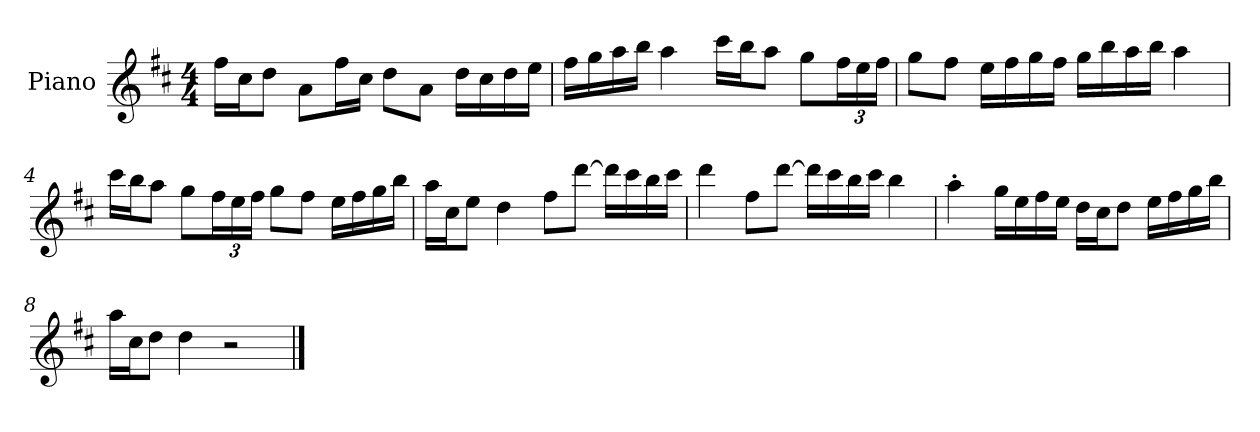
**kern
*part1
*staff1
*I"Piano
*I'P-no
*clefG2
*k[f#c#]
*M4/4
*MM90
=1
16ff#\LL
16cc#\J
8dd\J
8a\L
16ff#\L
16cc#\JJ
8dd\L
8a\J
16dd\LL
16cc#\
16dd\
16ee\JJ
=2
16ff#\LL
16gg\
16aa\
16bb\JJ
4aa\
16ccc#\LL
16bb\J
8aa\J
8gg\L
*Xbrackettup
24ff#\L
24ee\
24ff#\JJ
=3
8gg\L
8ff#\J
16ee\LL
16ff#\
16gg\
16ff#\JJ
16gg\LL
16bb\
16aa\
16bb\JJ
4aa\
!!LO:LB:g=z
=4
16ccc#\LL
16bb\J
8aa\J
8gg\L
24ff#\L
24ee\
24ff#\JJ
8gg\L
8ff#\J
16ee\LL
16ff#\
16gg\
16bb\JJ
=5
16aa\LL
16cc#\J
8ee\J
4dd\
8ff#\L
[8ddd\J
16ddd\LL]
16ccc#\
16bb\
16ccc#\JJ
=6
4ddd\
8ff#\L
[8ddd\J
16ddd\LL]
16ccc#\
16bb\
16ccc#\JJ
4bb\
!!LO:LB:g=z
=7
4aa'\
16gg\LL
16ee\
16ff#\
16ee\JJ
16dd\LL
16cc#\J
8dd\J
16ee\LL
16ff#\
16gg\
16bb\JJ
=8
16aa\LL
16cc#\J
8dd\J
4dd\
2r
==
*-
